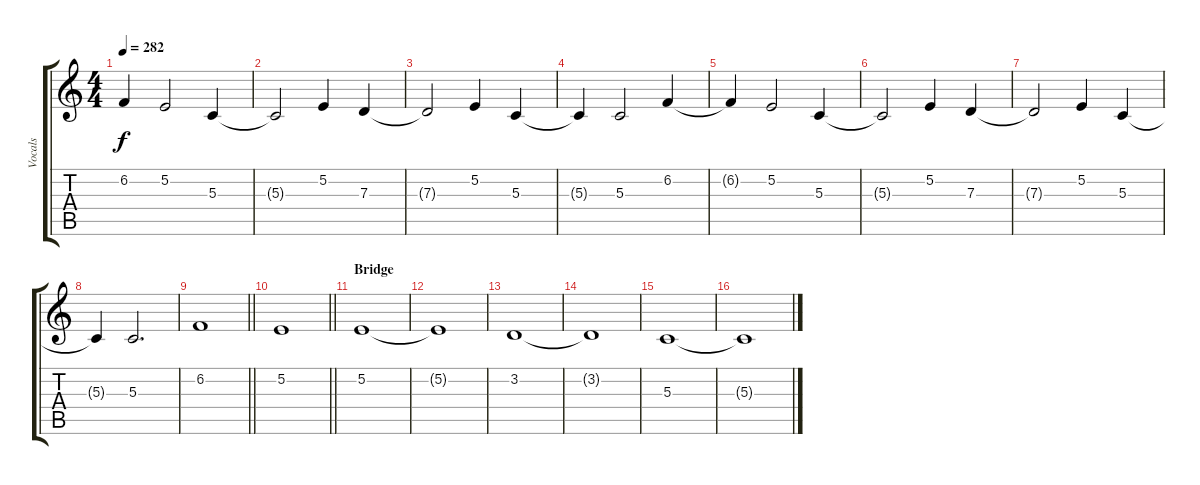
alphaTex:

\track ("Vocals" "Vocals") {instrument altosax}
\staff {score tabs}
\tuning (E4 B3 G3 D3 A2 E2) {hide}
\ts (4 4)
\tempo 282
\clef g2
\ks c
6.2{t}.4{dy f} 5.2.2 5.3.4 |
5.3{t}.2 5.2.4 7.3.4 |
7.3{t}.2 5.2.4 5.3.4 |
5.3{t}.4 5.3.2 6.2.4 |
6.2{t}.4 5.2.2 5.3.4 |
5.3{t}.2 5.2.4 7.3.4 |
7.3{t}.2 5.2.4 5.3.4 |
5.3{t}.4 5.3.2{d} |
\barLineRight lightlight
6.2.1 |
\barLineRight lightlight
5.2.1 |
\section ("" "Bridge")
5.2.1 |
5.2{t}.1 |
3.2.1 |
3.2{t}.1 |
5.3.1 |
5.3{t}.1
